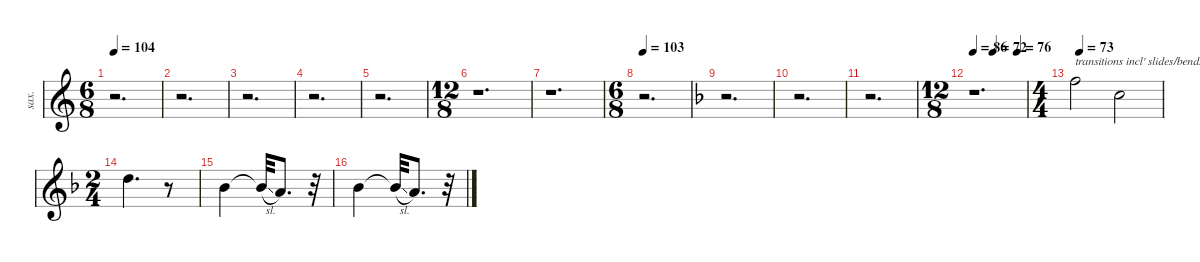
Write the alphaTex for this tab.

\defaultSystemsLayout 4
\hideDynamics
\bracketExtendMode nobrackets
\otherSystemsTrackNameOrientation horizontal
\track ("Vox 2" "sax.") {instrument sopranosax}
\staff {score}
\tuning (E4 B3 G3 D3 A2 E2)
\displaytranspose 2
\ts (6 8)
\tempo 104
\clef g2
\ks c
r.2{d dy f beam Down} |
r.2{d beam Down} |
r.2{d beam Down} |
r.2{d beam Down} |
r.2{d beam Down} |
\ts (12 8)
\beaming (8 3 3 3 3)
r.1{d beam Down} |
r.1{d beam Down} |
\ts (6 8)
\beaming (8 3 3)
\tempo 103
r.2{d beam Down} |
\ks f
r.2{d beam Down} |
r.2{d beam Down} |
r.2{d beam Down} |
\ts (12 8)
\beaming (8 3 3 3 3)
\tempo 86
\tempo (72 0.375)
\tempo (76 0.833333)
r.1{d beam Down} |
\ts (4 4)
\beaming (8 2 2 2 2)
\tempo (73 0.0625)
11.1{acc forcenatural}.2{txt "transitions incl' slides/bends but screws MIDI" dy mf beam Down} 6.1{acc forcenatural}.2{beam Down} |
\ts (2 4)
\beaming (8 2 2)
8.1{acc forcenatural}.4{d beam Down} r.8{beam Down} |
4.1{acc b}.4{beam Down} 4.1{sl t acc b}.32{beam Up} 3.1{acc forcenatural}.8{d beam Up} r.32{beam Up} |
4.1{acc b}.4{beam Down} 4.1{sl t acc b}.32{beam Up} 3.1{acc forcenatural}.8{d beam Up} r.32{beam Up}
